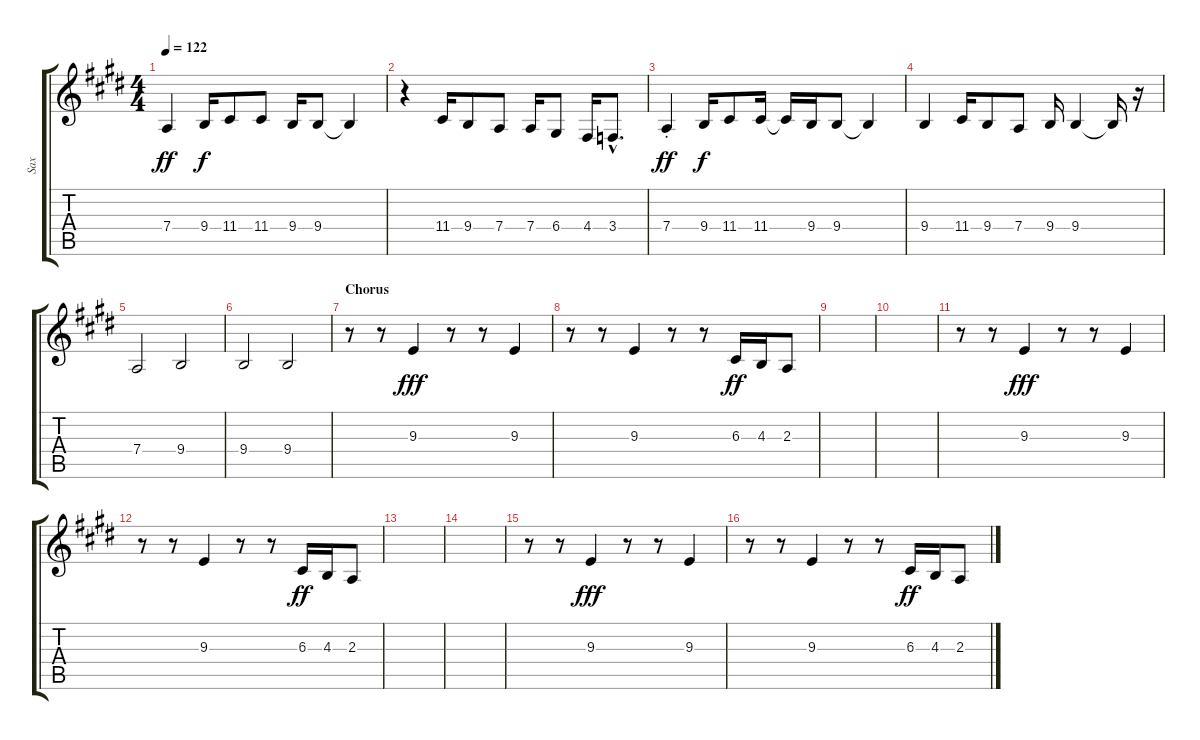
\track ("Sax" "Sax") {instrument tenorsax}
\staff {score tabs}
\tuning (E4 B3 G3 D3 A2 E2) {hide}
\ts (4 4)
\tempo 122
\clef g2
\ks e
7.4.4{dy ff} 9.4.16{dy f} 11.4.8 11.4.8 9.4.16 9.4.8 9.4{t}.4 |
r.4 11.4.16 9.4.8 7.4.8 7.4.16 6.4.8 4.4.16 3.4{hac}.8{d} |
7.4{st}.4{dy ff} 9.4.16{dy f} 11.4.8 11.4.16 11.4{t}.16 9.4.16 9.4.8 9.4{t}.4 |
9.4.4 11.4.16 9.4.8 7.4.8 9.4.16 9.4.4 9.4{t}.16 r.16 |
7.4.2 9.4.2 |
9.4.2 9.4.2 |
\section ("" "Chorus")
r.8 r.8 9.3.4{dy fff} r.8 r.8 9.3.4 |
r.8 r.8 9.3.4 r.8 r.8 6.3.16{dy ff} 4.3.16 2.3.8 |
|
|
r.8 r.8 9.3.4{dy fff} r.8 r.8 9.3.4 |
r.8 r.8 9.3.4 r.8 r.8 6.3.16{dy ff} 4.3.16 2.3.8 |
|
|
r.8 r.8 9.3.4{dy fff} r.8 r.8 9.3.4 |
r.8 r.8 9.3.4 r.8 r.8 6.3.16{dy ff} 4.3.16 2.3.8
